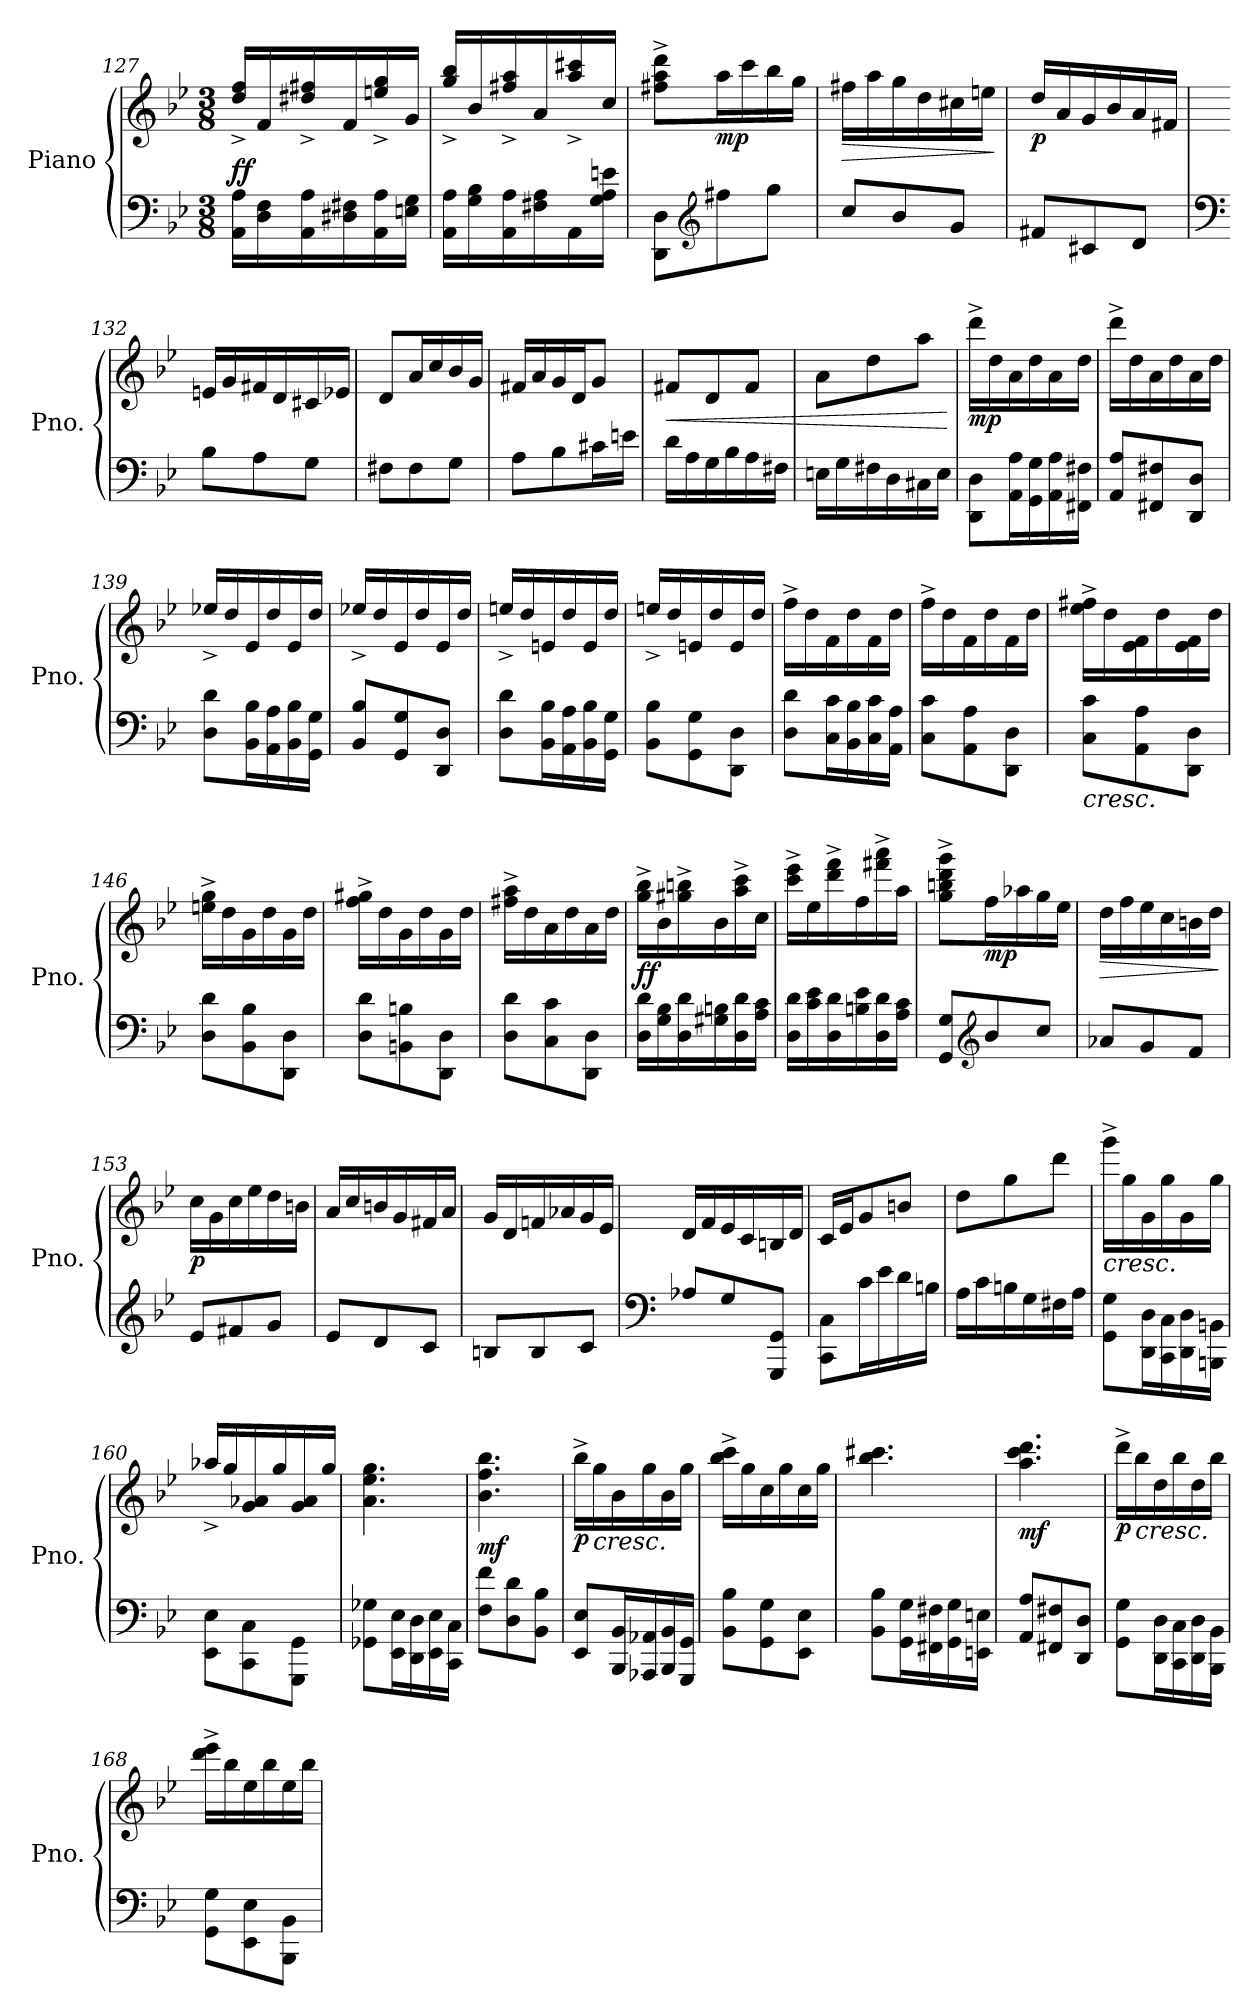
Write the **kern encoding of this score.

**kern	**kern	**dynam
*part1	*part1	*part1
*staff2	*staff1	*staff1/2
*I"Piano	*	*
*I'Pno.	*	*
*clefF4	*clefG2	*
*k[b-e-]	*k[b-e-]	*
*M3/8	*M3/8	*
=127	=127	=127
!	!	!LO:DY:a=2
16AA\ 16A\LL	16dd/^ 16ff/^LL	ff
16D\ 16F\	16f/	.
16AA\ 16A\	16dd#X/^ 16ff#X/^	.
16D#X\ 16F#X\	16f/	.
16AA\ 16A\	16een/^ 16gg/^	.
16En\ 16G\JJ	16g/JJ	.
=128	=128	=128
16AA\ 16A\LL	16gg/^ 16bb-/^LL	.
16G\ 16B-\	16b-/	.
16AA\ 16A\	16ff#X/^ 16aa/^	.
16F#X\ 16A\	16a/	.
16AA\	16aa/^ 16ccc#X/^	.
16G\ 16A\ 16en\JJ	16cc/JJ	.
=129	=129	=129
8DD\ 8D\L	8ff#X\^ 8aa\^ 8ddd\^L	.
*clefG2	*	*
!	!	!LO:DY:b
8ff#X\	16aa\L	mp
.	16ccc\	.
8gg\J	16bb-\	.
.	16gg\JJ	.
=130	=130	=130
!	!	!LO:HP:b
8cc/L	16ff#X\LL	>
.	16aa\	.
8b-/	16gg\	.
.	16dd\	.
8g/J	16cc#X\	.
.	16een\JJ	.
.	.	]
!!LO:LB:g=z
=131	=131	=131
!	!	!LO:DY:b
8f#X/L	16dd/LL	p
.	16a/	.
8c#X/	16g/	.
.	16b-/	.
8d/J	16a/	.
.	16f#X/JJ	.
=132	=132	=132
*clefF4	*	*
8B-\L	16en/LL	.
.	16g/	.
8A\	16f#X/	.
.	16d/	.
8G\J	16c#X/	.
.	16e-X/JJ	.
=133	=133	=133
8F#X\L	8d/L	.
8F#\	16a/L	.
.	16cc/	.
8G\J	16b-/	.
.	16g/JJ	.
=134	=134	=134
8A\L	16f#X/LL	.
.	16a/	.
8B-\	16g/	.
.	16d/J	.
16c#X\L	8g/J	.
16en\JJ	.	.
=135	=135	=135
!	!	!LO:HP:b
16d\LL	8f#X/L	<
16A\	.	.
16G\	8d/	.
16B-\	.	.
16A\	8f#/J	.
16F#X\JJ	.	.
=136	=136	=136
16En\LL	8a\L	.
16G\	.	.
16F#X\	8dd\	.
16D\	.	.
16C#X\	8aa\J	.
16E\JJ	.	.
.	.	[
=137	=137	=137
!	!	!LO:DY:b
8DD\ 8D\L	16ddd^\LL	mp
.	16dd\	.
16AA\ 16A\L	16a\	.
16GG\ 16G\	16dd\	.
16AA\ 16A\	16a\	.
16FF#X\ 16F#X\JJ	16dd\JJ	.
!!LO:PB:g=z
=138	=138	=138
8AA/ 8A/L	16ddd^\LL	.
.	16dd\	.
8FF#X/ 8F#X/	16a\	.
.	16dd\	.
8DD/ 8D/J	16a\	.
.	16dd\JJ	.
=139	=139	=139
8D\ 8d\L	16ee-X^/LL	.
.	16dd/	.
16BB-\ 16B-\L	16e-/	.
16AA\ 16A\	16dd/	.
16BB-\ 16B-\	16e-/	.
16GG\ 16G\JJ	16dd/JJ	.
=140	=140	=140
8BB-/ 8B-/L	16ee-X^/LL	.
.	16dd/	.
8GG/ 8G/	16e-/	.
.	16dd/	.
8DD/ 8D/J	16e-/	.
.	16dd/JJ	.
=141	=141	=141
8D\ 8d\L	16een^/LL	.
.	16dd/	.
16BB-\ 16B-\L	16en/	.
16AA\ 16A\	16dd/	.
16BB-\ 16B-\	16e/	.
16GG\ 16G\JJ	16dd/JJ	.
=142	=142	=142
8BB-\ 8B-\L	16een^/LL	.
.	16dd/	.
8GG\ 8G\	16en/	.
.	16dd/	.
8DD\ 8D\J	16e/	.
.	16dd/JJ	.
=143	=143	=143
8D\ 8d\L	16ff^\LL	.
.	16dd\	.
16C\ 16c\L	16f\	.
16BB-\ 16B-\	16dd\	.
16C\ 16c\	16f\	.
16AA\ 16A\JJ	16dd\JJ	.
=144	=144	=144
8C\ 8c\L	16ff^\LL	.
.	16dd\	.
8AA\ 8A\	16f\	.
.	16dd\	.
8DD\ 8D\J	16f\	.
.	16dd\JJ	.
!!LO:LB:g=z
=145	=145	=145
!LO:TX:b:i:t=cresc.	!	!
8C\ 8c\L	16ee-\^ 16ff#X\^LL	.
.	16dd\	.
8AA\ 8A\	16e-\ 16f\	.
.	16dd\	.
8DD\ 8D\J	16e-\ 16f\	.
.	16dd\JJ	.
=146	=146	=146
8D\ 8d\L	16een\^ 16gg\^LL	.
.	16dd\	.
8BB-\ 8B-\	16g\	.
.	16dd\	.
8DD\ 8D\J	16g\	.
.	16dd\JJ	.
=147	=147	=147
8D\ 8d\L	16ff\^ 16gg#X\^LL	.
.	16dd\	.
8BBn\ 8Bn\	16g\	.
.	16dd\	.
8DD\ 8D\J	16g\	.
.	16dd\JJ	.
=148	=148	=148
8D\ 8d\L	16ff#X\^ 16aa\^LL	.
.	16dd\	.
8C\ 8c\	16a\	.
.	16dd\	.
8DD\ 8D\J	16a\	.
.	16dd\JJ	.
=149	=149	=149
!	!	!LO:DY:b
16D\ 16d\LL	16gg\^ 16bb-\^LL	ff
16G\ 16B-\	16b-\	.
16D\ 16d\	16gg#X\^ 16bbn\^	.
16G#X\ 16Bn\	16b-\	.
16D\ 16d\	16aa\^ 16ccc\^	.
16A\ 16c\JJ	16cc\JJ	.
=150	=150	=150
16D\ 16d\LL	16ccc\^ 16eee-\^LL	.
16c\ 16e-\	16ee-\	.
16D\ 16d\	16ddd\^ 16fff\^	.
16Bn\ 16e-\	16ff\	.
16D\ 16d\	16fff#X\^ 16aaa\^	.
16A\ 16c\JJ	16aa\JJ	.
!!LO:LB:g=z
=151	=151	=151
8GG/ 8G/L	8gg\^ 8bbn\^ 8ddd\^ 8ggg\^L	.
*clefG2	*	*
!	!	!LO:DY:b
8b-/	16ff\L	mp
.	16aa-X\	.
8cc/J	16gg\	.
.	16ee-\JJ	.
=152	=152	=152
!	!	!LO:HP:b
8a-X/L	16dd\LL	>
.	16ff\	.
8g/	16ee-\	.
.	16cc\	.
8f/J	16bn\	.
.	16dd\JJ	.
.	.	]
=153	=153	=153
!	!	!LO:DY:b
8e-/L	16cc\LL	p
.	16g\	.
8f#X/	16cc\	.
.	16ee-\	.
8g/J	16dd\	.
.	16bn\JJ	.
=154	=154	=154
8e-/L	16a/LL	.
.	16cc/	.
8d/	16bn/	.
.	16g/	.
8c/J	16f#X/	.
.	16a/JJ	.
=155	=155	=155
8Bn/L	16g/LL	.
.	16d/	.
8B/	16fn/	.
.	16a-X/	.
8c/J	16g/	.
.	16e-/JJ	.
=156	=156	=156
*clefF4	*	*
8A-X/L	16d/LL	.
.	16f/	.
8G/	16e-/	.
.	16c/	.
8GGG/ 8GG/J	16Bn/	.
.	16d/JJ	.
!!LO:LB:g=z
=157	=157	=157
8CC\ 8C\L	16c/LL	.
.	16e-/J	.
16c\L	8g/	.
16e-\	.	.
16d\	8bn/J	.
16Bn\JJ	.	.
=158	=158	=158
16A\LL	8dd\L	.
16c\	.	.
16Bn\	8gg\	.
16G\	.	.
16F#X\	8ddd\J	.
16A\JJ	.	.
=159	=159	=159
!	!LO:TX:b:i:t=cresc.	!
8GG\ 8G\L	16ggg^\LL	.
.	16gg\	.
16DD\ 16D\L	16g\	.
16CC\ 16C\	16gg\	.
16DD\ 16D\	16g\	.
16BBBn\ 16BBn\JJ	16gg\JJ	.
=160	=160	=160
8EE-\ 8E-\L	16aa-X^/LL	.
.	16gg/	.
8CC\ 8C\	16g/ 16a-X/	.
.	16gg/	.
8GGG\ 8GG\J	16g/ 16a-/	.
.	16gg/JJ	.
=161	=161	=161
8GG-X\ 8G-X\L	4.a\ 4.ee-\ 4.gg\	.
16EE-\ 16E-\L	.	.
16DD\ 16D\	.	.
16EE-\ 16E-\	.	.
16CC\ 16C\JJ	.	.
=162	=162	=162
!	!	!LO:DY:b
8F\ 8f\L	4.b-\ 4.ff\ 4.bb-\	mf
8D\ 8d\	.	.
8BB-\ 8B-\J	.	.
!!LO:LB:g=z
=163	=163	=163
!	!	!LO:DY:b
8EE-/ 8E-/L	16bb-^\LL	p
!	!LO:TX:b:i:t=cresc.	!
.	16gg\	.
16BBB-/ 16BB-/L	16b-\	.
16AAA-X/ 16AA-X/	16gg\	.
16BBB-/ 16BB-/	16b-\	.
16GGG/ 16GG/JJ	16gg\JJ	.
=164	=164	=164
8BB-\ 8B-\L	16bb-\^ 16ccc\^LL	.
.	16gg\	.
8GG\ 8G\	16cc\	.
.	16gg\	.
8EE-\ 8E-\J	16cc\	.
.	16gg\JJ	.
=165	=165	=165
8BB-\ 8B-\L	4.bb-\ 4.ccc#X\	.
16GG\ 16G\L	.	.
16FF#X\ 16F#X\	.	.
16GG\ 16G\	.	.
16EEn\ 16En\JJ	.	.
=166	=166	=166
!	!	!LO:DY:b
8AA/ 8A/L	4.aa\ 4.ccc\ 4.ddd\	mf
8FF#X/ 8F#X/	.	.
8DD/ 8D/J	.	.
=167	=167	=167
!	!	!LO:DY:b
8GG\ 8G\L	16ddd^\LL	p
!	!LO:TX:b:i:t=cresc.	!
.	16bb-\	.
16DD\ 16D\L	16dd\	.
16CC\ 16C\	16bb-\	.
16DD\ 16D\	16dd\	.
16BBB-\ 16BB-\JJ	16bb-\JJ	.
=168	=168	=168
8GG\ 8G\L	16ddd\^ 16eee-\^LL	.
.	16bb-\	.
8EE-\ 8E-\	16ee-\	.
.	16bb-\	.
8BBB-\ 8BB-\J	16ee-\	.
.	16bb-\JJ	.
=	=	=
*-	*-	*-
